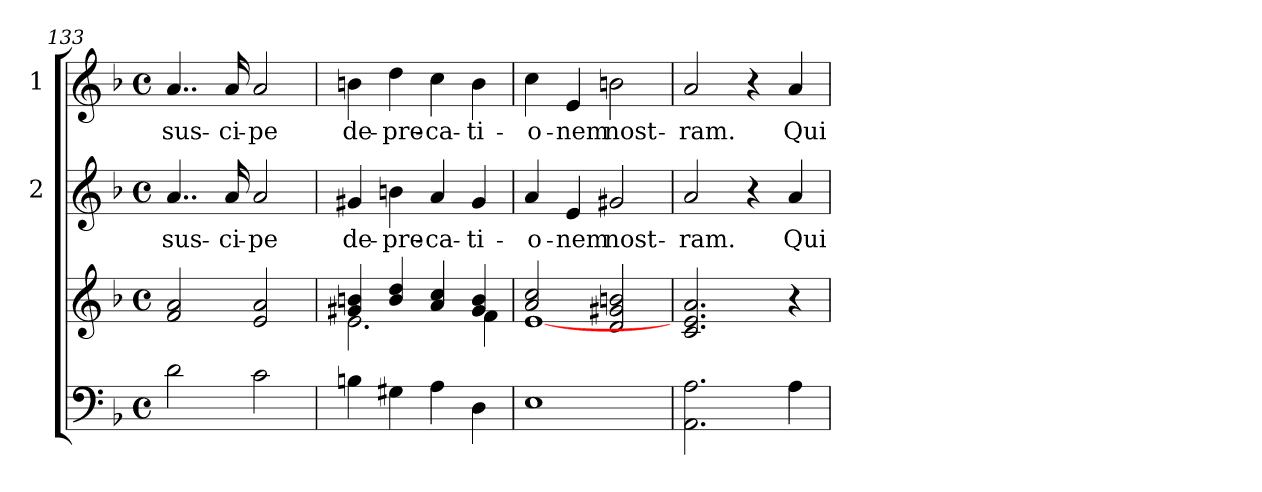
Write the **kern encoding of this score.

**kern	**kern	**kern	**text	**kern	**text
*part3	*part3	*part2	*part2	*part1	*part1
*staff4	*staff3	*staff2	*staff2	*staff1	*staff1
*	*	*I"2	*	*I"1	*
*clefF4	*clefG2	*clefG2	*	*clefG2	*
*k[b-]	*k[b-]	*k[b-]	*	*k[b-]	*
*F:	*F:	*F:	*	*F:	*
*M4/4	*M4/4	*M4/4	*	*M4/4	*
*met(c)	*met(c)	*met(c)	*	*met(c)	*
=133	=133	=133	=133	=133	=133
!	!	!	!LO:LY:b	!	!LO:LY:b
2d\	2f/ 2a/	4..a/	sus-	4..a/	sus-
!	!	!	!LO:LY:b	!	!LO:LY:b
.	.	16a/	-ci-	16a/	-ci-
!	!	!	!LO:LY:b	!	!LO:LY:b
2c\	2e/ 2a/	2a/	-pe	2a/	-pe
!!LO:PB:g=z
=134	=134	=134	=134	=134	=134
*	*^	*	*	*	*
!	!	!	!	!LO:LY:b	!	!LO:LY:b
4Bn\	4g#X/ 4bn/	2.e\	4g#X/	de-	4bn\	de-
!	!	!	!	!LO:LY:b	!	!LO:LY:b
4G#X\	4b/ 4dd/	.	4bn\	-pre-	4dd\	-pre-
!	!	!	!	!LO:LY:b	!	!LO:LY:b
4A\	4a/ 4cc/	.	4a/	-ca-	4cc\	-ca-
!	!	!	!	!LO:LY:b	!	!LO:LY:b
4D\	4g#/ 4b/	4f\	4g#/	-ti-	4b\	-ti-
=135	=135	=135	=135	=135	=135	=135
!	!	!	!	!LO:LY:b	!	!LO:LY:b
1E	2a/ 2cc/	[<1e	4a/	-o-	4cc\	-o-
!	!	!	!	!LO:LY:b	!	!LO:LY:b
.	.	.	4e/	-nem	4e/	-nem
!	!	!	!	!LO:LY:b	!	!LO:LY:b
.	2d/ 2g#X/ 2bn/	.	2g#X/	nost-	2bn\	nost-
*	*v	*v	*	*	*	*
=136	=136	=136	=136	=136	=136
!	!	!	!LO:LY:b	!	!LO:LY:b
2.AA\ 2.A\	2.c/ 2.e/ 2.a/	2a/	-ram.	2a/	-ram.
.	.	4r	.	4r	.
!	!	!	!LO:LY:b	!	!LO:LY:b
4A\	4r	4a/	Qui	4a/	Qui
=	=	=	=	=	=
*-	*-	*-	*-	*-	*-
